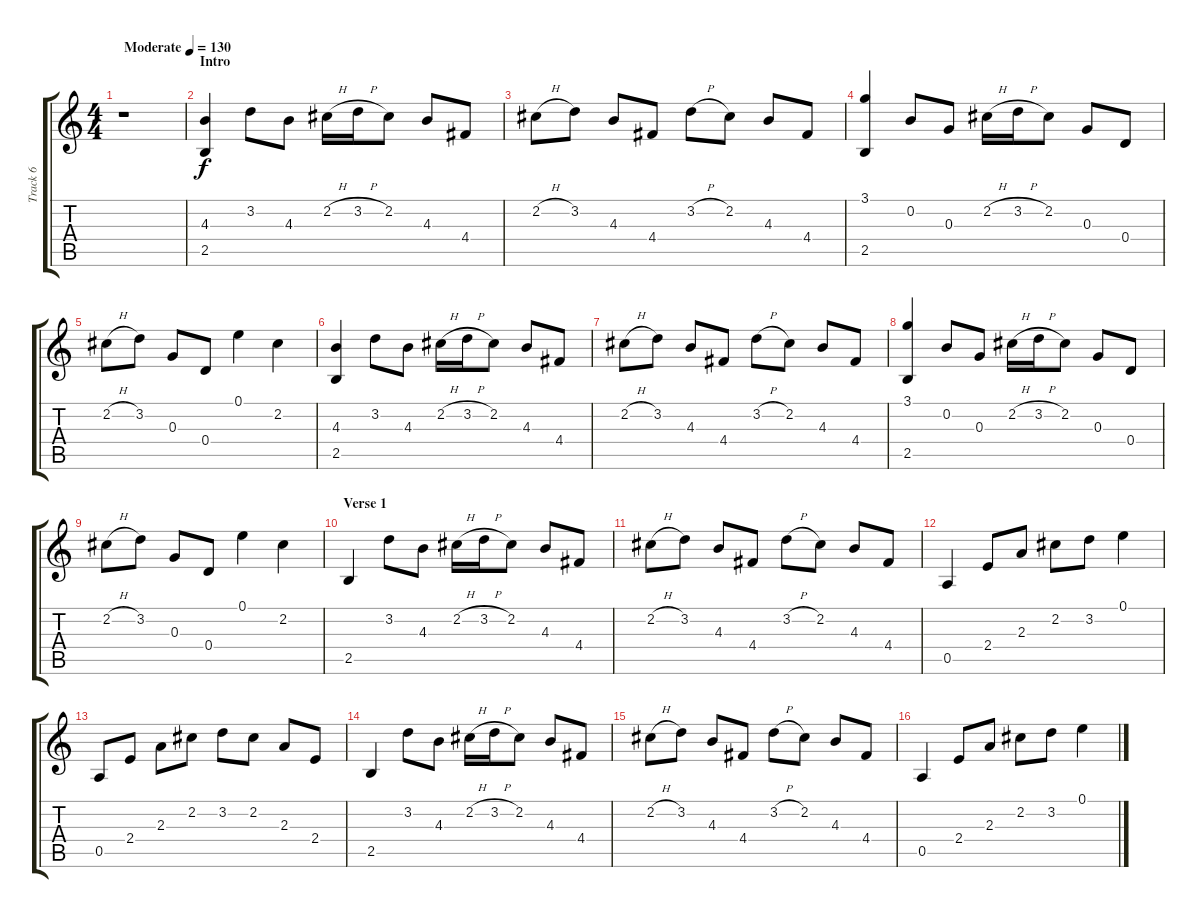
\track ("Track 6" "Track 6") {instrument acousticguitarsteel}
\staff {score tabs}
\tuning (E4 B3 G3 D3 A2 E2) {hide}
\ts (4 4)
\tempo (130 "Moderate")
\clef g2
\ks c
r.1{dy f instrument acousticguitarsteel} |
\section ("" "Intro")
(4.3 2.5).4 3.2.8 4.3.8 2.2{h}.16 3.2{h}.16 2.2.8 4.3.8 4.4.8 |
2.2{h}.8 3.2.8 4.3.8 4.4.8 3.2{h}.8 2.2.8 4.3.8 4.4.8 |
(3.1 2.5).4 0.2.8 0.3.8 2.2{h}.16 3.2{h}.16 2.2.8 0.3.8 0.4.8 |
2.2{h}.8 3.2.8 0.3.8 0.4.8 0.1.4 2.2.4 |
(4.3 2.5).4 3.2.8 4.3.8 2.2{h}.16 3.2{h}.16 2.2.8 4.3.8 4.4.8 |
2.2{h}.8 3.2.8 4.3.8 4.4.8 3.2{h}.8 2.2.8 4.3.8 4.4.8 |
(3.1 2.5).4 0.2.8 0.3.8 2.2{h}.16 3.2{h}.16 2.2.8 0.3.8 0.4.8 |
2.2{h}.8 3.2.8 0.3.8 0.4.8 0.1.4 2.2.4 |
\section ("" "Verse 1")
2.5.4 3.2.8 4.3.8 2.2{h}.16 3.2{h}.16 2.2.8 4.3.8 4.4.8 |
2.2{h}.8 3.2.8 4.3.8 4.4.8 3.2{h}.8 2.2.8 4.3.8 4.4.8 |
0.5.4 2.4.8 2.3.8 2.2.8 3.2.8 0.1.4 |
0.5.8 2.4.8 2.3.8 2.2.8 3.2.8 2.2.8 2.3.8 2.4.8 |
2.5.4 3.2.8 4.3.8 2.2{h}.16 3.2{h}.16 2.2.8 4.3.8 4.4.8 |
2.2{h}.8 3.2.8 4.3.8 4.4.8 3.2{h}.8 2.2.8 4.3.8 4.4.8 |
0.5.4 2.4.8 2.3.8 2.2.8 3.2.8 0.1.4
